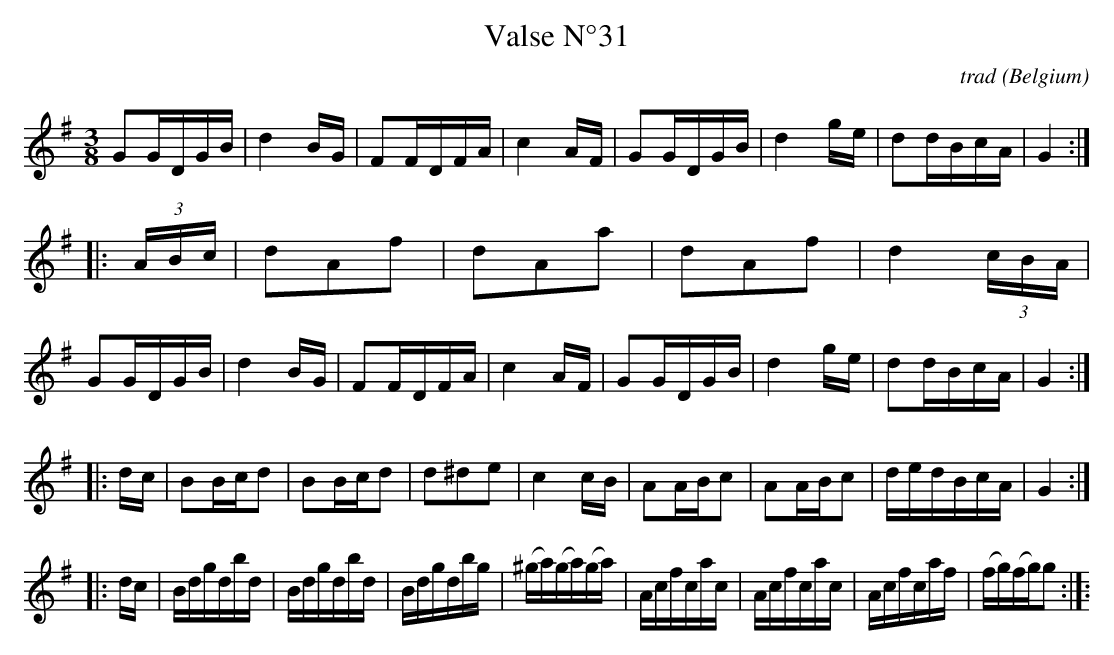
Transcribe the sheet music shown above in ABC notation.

X:1
T:Valse N°31
C:trad
O:Belgium
M:3/8
K:Gmaj
L:1/16
G2GDGB|d4BG|F2FDFA|c4AF|G2GDGB|d4ge|d2dBcA|G4:|
|:(3ABc|d2A2f2|d2A2a2|d2A2f2|d4 (3cBA|
G2GDGB|d4BG|F2FDFA|c4AF|G2GDGB|d4ge|d2dBcA|G4:|
|:dc|B2Bcd2|B2Bcd2|d2^d2e2|c4cB|A2ABc2|A2ABc2|dedBcA|G4:|
|:dc|Bdgdbd|Bdgdbd|Bdgdbg|(^ga)(ga)(ga)|Acfcac|Acfcac|Acfcaf|(fg)(fg)g2:|]:
